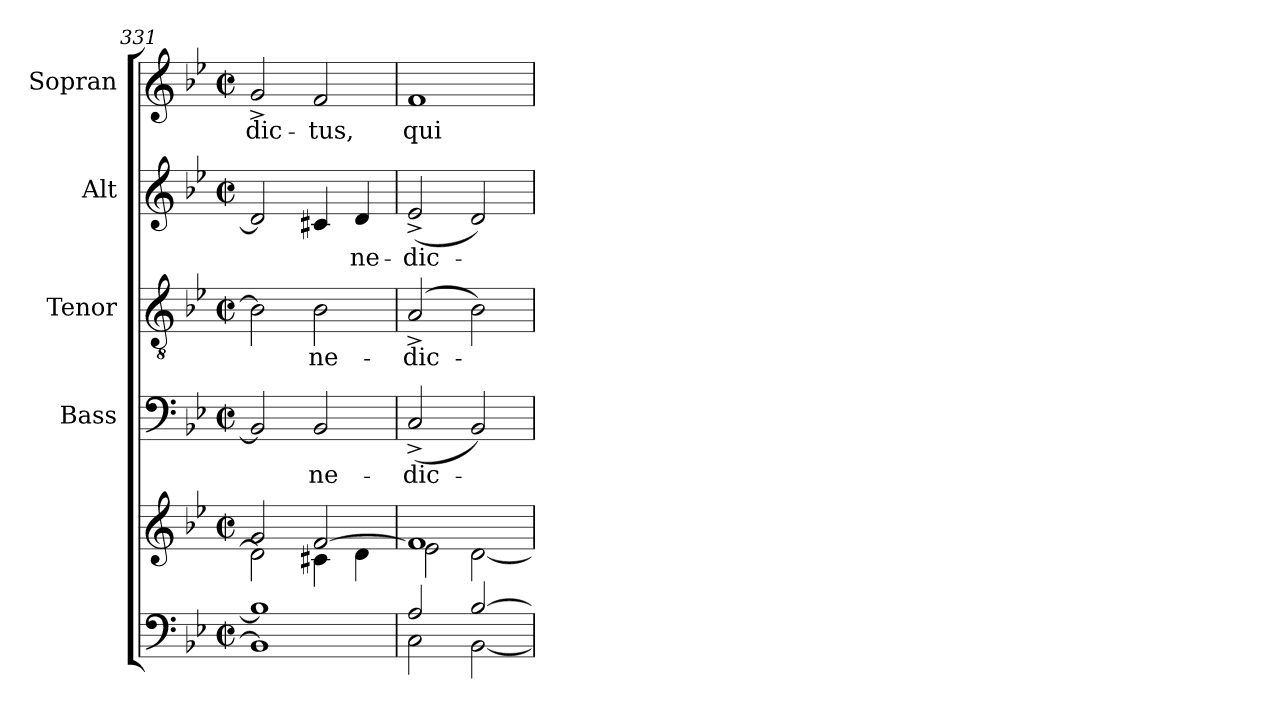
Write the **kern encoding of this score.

**kern	**kern	**kern	**text	**kern	**text	**kern	**text	**kern	**text
*part5	*part5	*part4	*part4	*part3	*part3	*part2	*part2	*part1	*part1
*staff6	*staff5	*staff4	*staff4	*staff3	*staff3	*staff2	*staff2	*staff1	*staff1
*	*	*I"Bass	*	*I"Tenor	*	*I"Alt	*	*I"Sopran	*
*	*	*I'B.	*	*I'T.	*	*I'A.	*	*I'S.	*
*clefF4	*clefG2	*clefF4	*	*clefGv2	*	*clefG2	*	*clefG2	*
*k[b-e-]	*k[b-e-]	*k[b-e-]	*	*k[b-e-]	*	*k[b-e-]	*	*k[b-e-]	*
*B-:	*B-:	*B-:	*	*B-:	*	*B-:	*	*B-:	*
*M2/2	*M2/2	*M2/2	*	*M2/2	*	*M2/2	*	*M2/2	*
*met(c|)	*met(c|)	*met(c|)	*	*met(c|)	*	*met(c|)	*	*met(c|)	*
=331	=331	=331	=331	=331	=331	=331	=331	=331	=331
*^	*^	*	*	*	*	*	*	*	*
!	!	!	!	!	!	!	!	!	!	!	!LO:LY:b
1B-]	1BB-]	2g/	2d\]	2BB-/]	.	2B-\]	.	2d/]	.	2g^>/	-dic-
!	!	!	!	!	!LO:LY:b	!	!LO:LY:b	!	!	!	!LO:LY:b
.	.	[>2f/	4c#X\	2BB-/	-ne-	2B-\	-ne-	4c#X/	.	2f/	-tus,
!	!	!	!	!	!	!	!	!	!LO:LY:b	!	!
.	.	.	4d\	.	.	.	.	4d/	-ne-	.	.
=332	=332	=332	=332	=332	=332	=332	=332	=332	=332	=332	=332
!	!	!	!	!	!LO:LY:b	!	!LO:LY:b	!	!LO:LY:b	!	!LO:LY:b
2A/	2C\	1f]	2e-\	(<2C^>/	-dic-	(2A^>/	-dic-	(<2e-^>/	-dic-	1f	qui
[>2B-/	[<2BB-\	.	[<2d\	2BB-/)	.	2B-\)	.	2d/)	.	.	.
*v	*v	*	*	*	*	*	*	*	*	*	*
*	*v	*v	*	*	*	*	*	*	*	*
=	=	=	=	=	=	=	=	=	=
*-	*-	*-	*-	*-	*-	*-	*-	*-	*-
